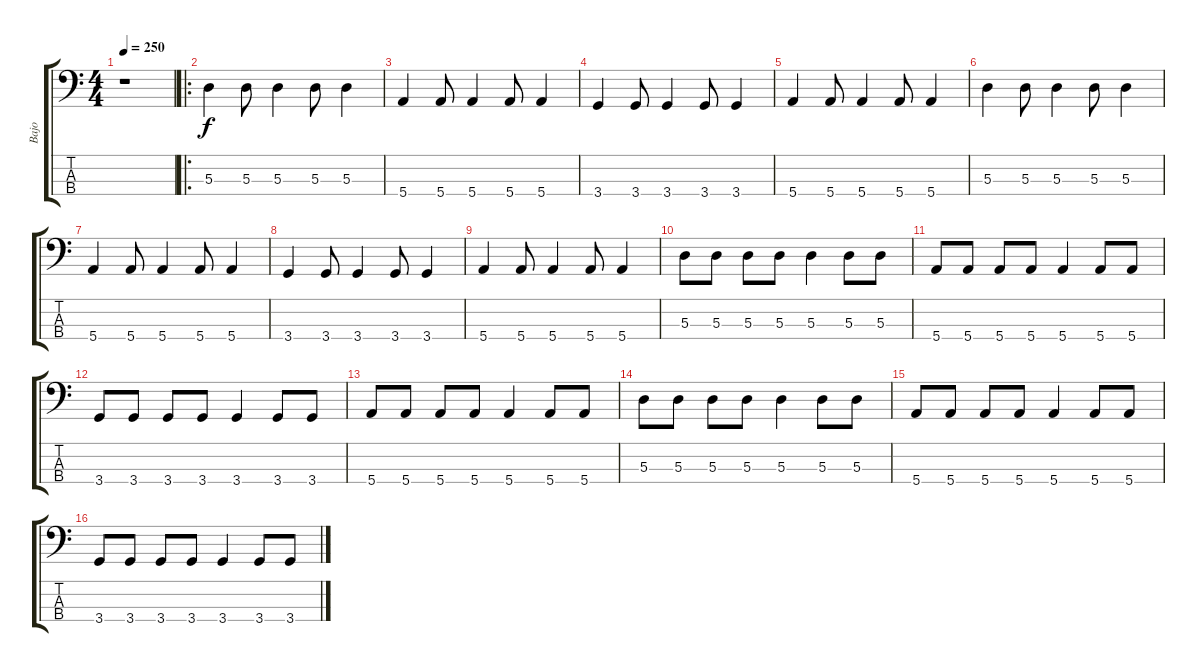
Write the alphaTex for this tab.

\track ("Bajo" "Bajo") {instrument electricbasspick}
\staff {score tabs}
\tuning (G2 D2 A1 E1) {hide}
\ts (4 4)
\tempo 250
\clef f4
\ks c
r.1{dy f instrument electricbasspick} |
\ro
5.3.4 5.3.8 5.3.4 5.3.8 5.3.4 |
5.4.4 5.4.8 5.4.4 5.4.8 5.4.4 |
3.4.4 3.4.8 3.4.4 3.4.8 3.4.4 |
5.4.4 5.4.8 5.4.4 5.4.8 5.4.4 |
5.3.4 5.3.8 5.3.4 5.3.8 5.3.4 |
5.4.4 5.4.8 5.4.4 5.4.8 5.4.4 |
3.4.4 3.4.8 3.4.4 3.4.8 3.4.4 |
5.4.4 5.4.8 5.4.4 5.4.8 5.4.4 |
5.3.8 5.3.8 5.3.8 5.3.8 5.3.4 5.3.8 5.3.8 |
5.4.8 5.4.8 5.4.8 5.4.8 5.4.4 5.4.8 5.4.8 |
3.4.8 3.4.8 3.4.8 3.4.8 3.4.4 3.4.8 3.4.8 |
5.4.8 5.4.8 5.4.8 5.4.8 5.4.4 5.4.8 5.4.8 |
5.3.8 5.3.8 5.3.8 5.3.8 5.3.4 5.3.8 5.3.8 |
5.4.8 5.4.8 5.4.8 5.4.8 5.4.4 5.4.8 5.4.8 |
3.4.8 3.4.8 3.4.8 3.4.8 3.4.4 3.4.8 3.4.8
